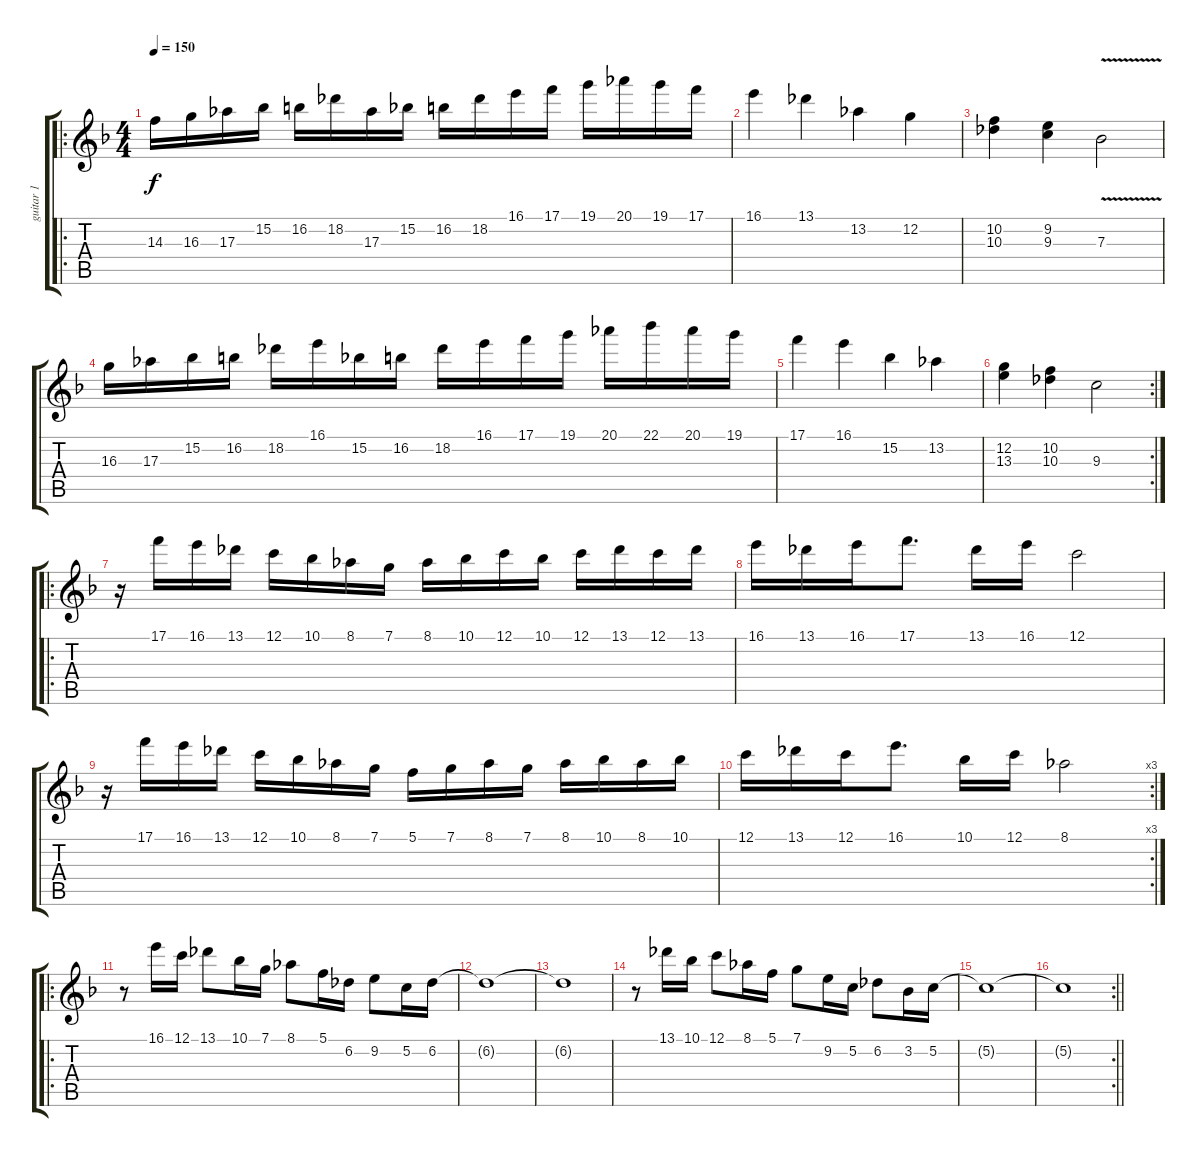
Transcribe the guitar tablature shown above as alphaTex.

\track ("guitar 1" "guitar 1") {instrument distortionguitar}
\staff {score tabs}
\tuning (C4 G3 Eb3 Bb2 F2 C2) {hide}
\ro
\ts (4 4)
\tempo 150
\clef g2
\ks dminor
14.3.16{dy f} 16.3.16 17.3.16 15.2.16 16.2.16 18.2.16 17.3.16 15.2.16 16.2.16 18.2.16 16.1.16 17.1.16 19.1.16 20.1.16 19.1.16 17.1.16 |
16.1.4 13.1.4 13.2.4 12.2.4 |
(10.2 10.3).4 (9.2 9.3).4 7.3{v}.2 |
16.3.16 17.3.16 15.2.16 16.2.16 18.2.16 16.1.16 15.2.16 16.2.16 18.2.16 16.1.16 17.1.16 19.1.16 20.1.16 22.1.16 20.1.16 19.1.16 |
17.1.4 16.1.4 15.2.4 13.2.4 |
\rc 2
(12.2 13.3).4 (10.2 10.3).4 9.3.2 |
\ro
r.16 17.1.16 16.1.16 13.1.16 12.1.16 10.1.16 8.1.16 7.1.16 8.1.16 10.1.16 12.1.16 10.1.16 12.1.16 13.1.16 12.1.16 13.1.16 |
16.1.16 13.1.16 16.1.16 17.1.8{d} 13.1.16 16.1.16 12.1.2 |
r.16 17.1.16 16.1.16 13.1.16 12.1.16 10.1.16 8.1.16 7.1.16 5.1.16 7.1.16 8.1.16 7.1.16 8.1.16 10.1.16 8.1.16 10.1.16 |
\rc 3
12.1.16 13.1.16 12.1.16 16.1.8{d} 10.1.16 12.1.16 8.1.2 |
\ro
r.8 16.1.16 12.1.16 13.1.8 10.1.16 7.1.16 8.1.8 5.1.16 6.2.16 9.2.8 5.2.16 6.2.16 |
6.2{t}.1 |
6.2{t}.1 |
r.8 13.1.16 10.1.16 12.1.8 8.1.16 5.1.16 7.1.8 9.2.16 5.2.16 6.2.8 3.2.16 5.2.16 |
5.2{t}.1 |
\rc 2
\barLineRight lightlight
5.2{t}.1
